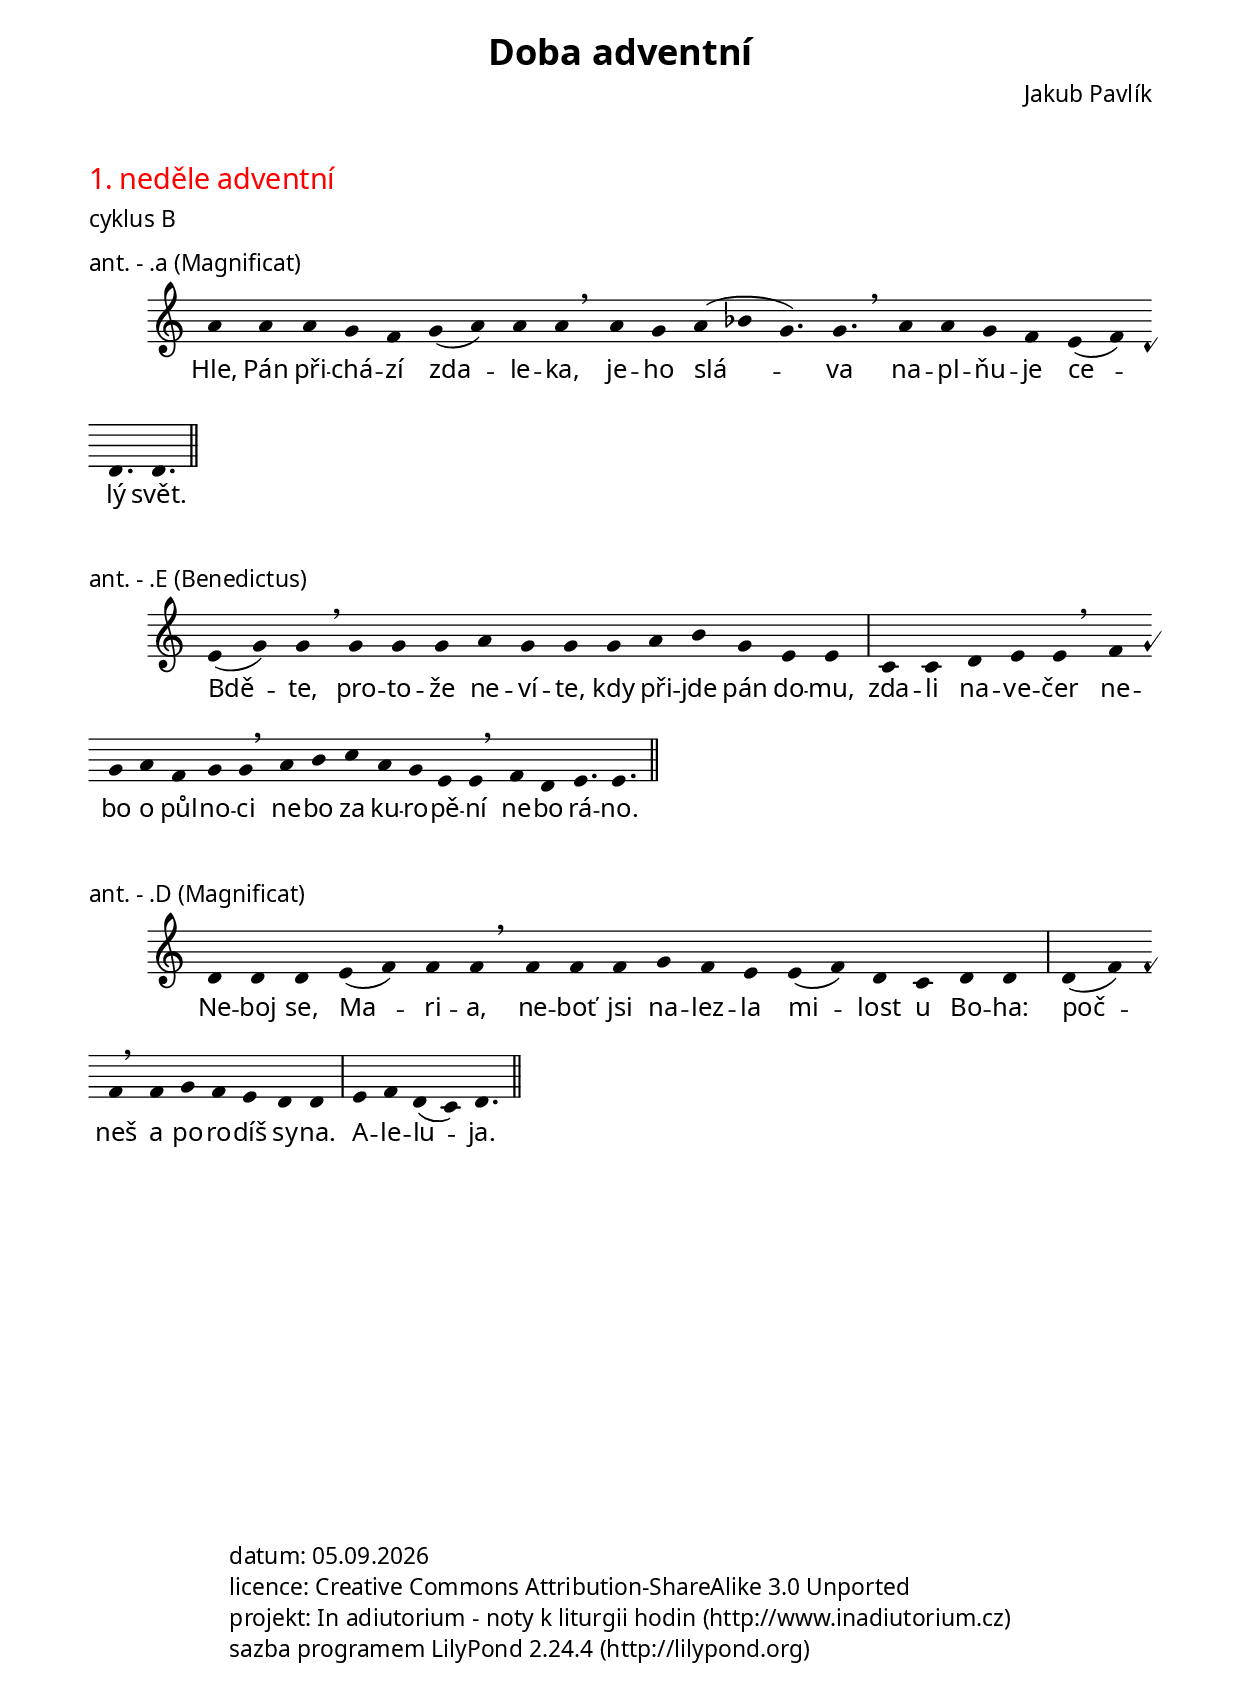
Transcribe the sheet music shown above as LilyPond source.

\version "2.14.2"

\header {
  title = "Doba adventní"
  composer = "Jakub Pavlík"
}

\include "spolecne.ly"

\markup {\nadpisDen {1. neděle adventní}}
\markup {cyklus B}

\score {
  \relative c'' {
    \choralniRezim
    a4 a a g f  g( a) a a \breathe \bar ""
    a g a( bes g4.) g \breathe \bar ""
    a4 a g f e( f) d4. d \bar "||"
  }
  \addlyrics {
    Hle, Pán při -- chá -- zí zda -- le -- ka,
    je -- ho slá -- va
    na -- pl -- ňu -- je ce -- lý svět.
  }
  \header {
    quid = "ant."
    tonus = "I"
    differentia = "a" 
    psalmus = "Magnificat"
    piece = \markup {\sestavTitulek}
  }
}

\score {
  \relative c' {
    \choralniRezim
    e4( g) g \breathe
    g g g a g g g a b g e e \bar "|"
    
    c c d e e \breathe \bar ""
    f g a f g g \breathe \bar ""
    a b c a g e e \breathe \bar ""
    f d e4. e \bar "||"
  }
  \addlyrics {
    Bdě -- te,
    pro -- to -- že ne -- ví -- te, kdy při -- jde pán do -- mu,
    zda -- li na -- ve -- čer
    ne -- bo o půl -- no -- ci
    ne -- bo za ku -- ro -- pě -- ní
    ne -- bo rá -- no.
  }
  \header {
    quid = "ant."
    tonus = "IV"
    differentia = "E" 
    psalmus = "Benedictus"
    piece = \markup {\sestavTitulek}
  }
}

\score {
  \relative c' {
    \choralniRezim
    d4 d d e( f) f f \breathe \bar ""
    f f f g f e e( f) d c d d \bar "|"
    d( f) f \breathe \bar ""
    f g f e d d \bar "|"
    e f d( c) d4. \bar "||"
  }
  \addlyrics {
    Ne -- boj se, Ma -- ri -- a,
    ne -- boť jsi na -- lez -- la mi -- lost u Bo -- ha:
    poč -- neš a po -- ro -- díš sy -- na.
    A -- le -- lu -- ja.
  }
  \header {
    quid = "ant."
    tonus = "II"
    differentia = "D" 
    psalmus = "Magnificat"
    piece = \markup {\sestavTitulek}
  }
}